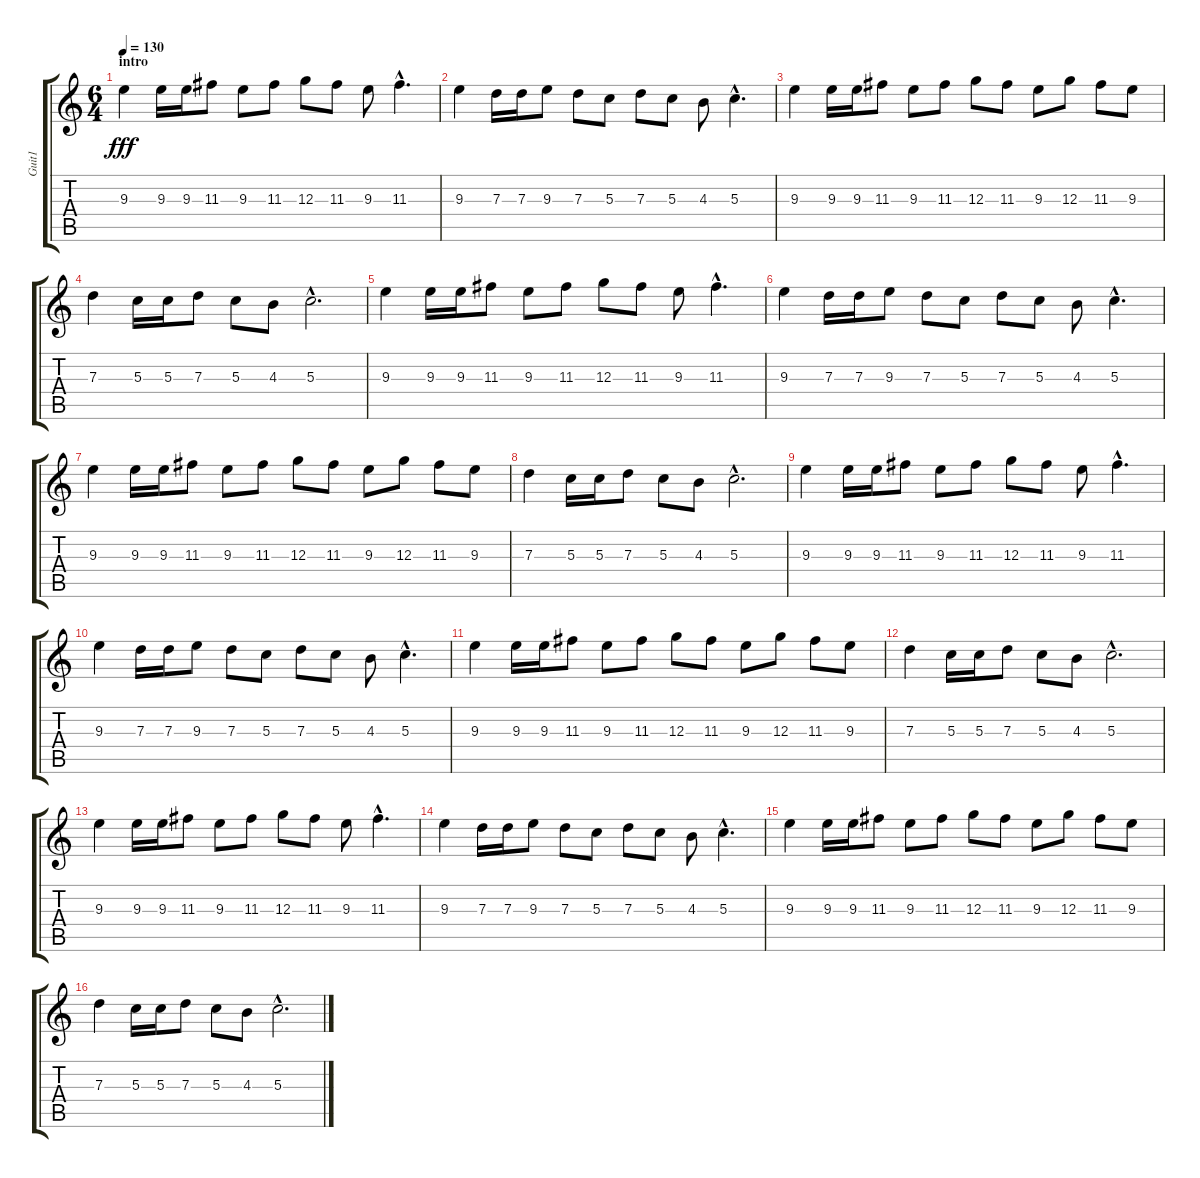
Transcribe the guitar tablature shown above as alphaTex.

\track ("Guit1" "Guit1") {instrument overdrivenguitar}
\staff {score tabs}
\tuning (E4 B3 G3 D3 A2 E2) {hide}
\ts (6 4)
\section ("" "intro")
\tempo 130
\clef g2
\ks c
9.3.4{dy fff instrument overdrivenguitar} 9.3.16 9.3.16 11.3.8 9.3.8 11.3.8 12.3.8 11.3.8 9.3.8 11.3{hac}.4{d} |
9.3.4 7.3.16 7.3.16 9.3.8 7.3.8 5.3.8 7.3.8 5.3.8 4.3.8 5.3{hac}.4{d} |
9.3.4 9.3.16 9.3.16 11.3.8 9.3.8 11.3.8 12.3.8 11.3.8 9.3.8 12.3.8 11.3.8 9.3.8 |
7.3.4 5.3.16 5.3.16 7.3.8 5.3.8 4.3.8 5.3{hac}.2{d} |
9.3.4 9.3.16 9.3.16 11.3.8 9.3.8 11.3.8 12.3.8 11.3.8 9.3.8 11.3{hac}.4{d} |
9.3.4 7.3.16 7.3.16 9.3.8 7.3.8 5.3.8 7.3.8 5.3.8 4.3.8 5.3{hac}.4{d} |
9.3.4 9.3.16 9.3.16 11.3.8 9.3.8 11.3.8 12.3.8 11.3.8 9.3.8 12.3.8 11.3.8 9.3.8 |
7.3.4 5.3.16 5.3.16 7.3.8 5.3.8 4.3.8 5.3{hac}.2{d} |
9.3.4 9.3.16 9.3.16 11.3.8 9.3.8 11.3.8 12.3.8 11.3.8 9.3.8 11.3{hac}.4{d} |
9.3.4 7.3.16 7.3.16 9.3.8 7.3.8 5.3.8 7.3.8 5.3.8 4.3.8 5.3{hac}.4{d} |
9.3.4 9.3.16 9.3.16 11.3.8 9.3.8 11.3.8 12.3.8 11.3.8 9.3.8 12.3.8 11.3.8 9.3.8 |
7.3.4 5.3.16 5.3.16 7.3.8 5.3.8 4.3.8 5.3{hac}.2{d} |
9.3.4 9.3.16 9.3.16 11.3.8 9.3.8 11.3.8 12.3.8 11.3.8 9.3.8 11.3{hac}.4{d} |
9.3.4 7.3.16 7.3.16 9.3.8 7.3.8 5.3.8 7.3.8 5.3.8 4.3.8 5.3{hac}.4{d} |
9.3.4 9.3.16 9.3.16 11.3.8 9.3.8 11.3.8 12.3.8 11.3.8 9.3.8 12.3.8 11.3.8 9.3.8 |
7.3.4 5.3.16 5.3.16 7.3.8 5.3.8 4.3.8 5.3{hac}.2{d}
